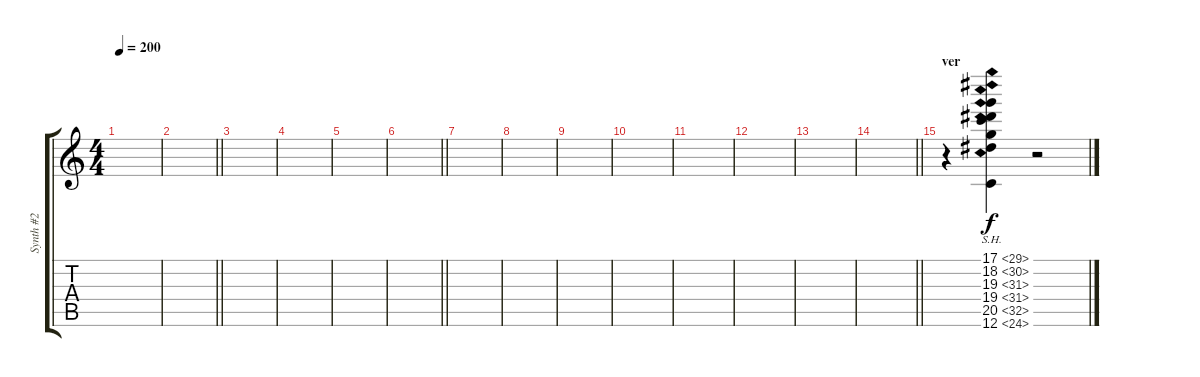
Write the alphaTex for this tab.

\track ("Synth #2" "Synth #2") {instrument synthbass1}
\staff {score tabs}
\tuning (D4 A3 F3 C3 G2 C2) {hide}
\ts (4 4)
\tempo 200
\clef g2
\ks c
|
\barLineRight lightlight
|
|
|
|
\barLineRight lightlight
|
|
|
|
|
|
|
|
\barLineRight lightlight
|
\section ("" "ver")
r.4 (17.1{sh 12} 18.2{sh 12} 19.3{sh 12} 19.4{sh 12} 20.5{sh 12} 12.6{sh 12}).4{instrument orchestrahit} r.2
